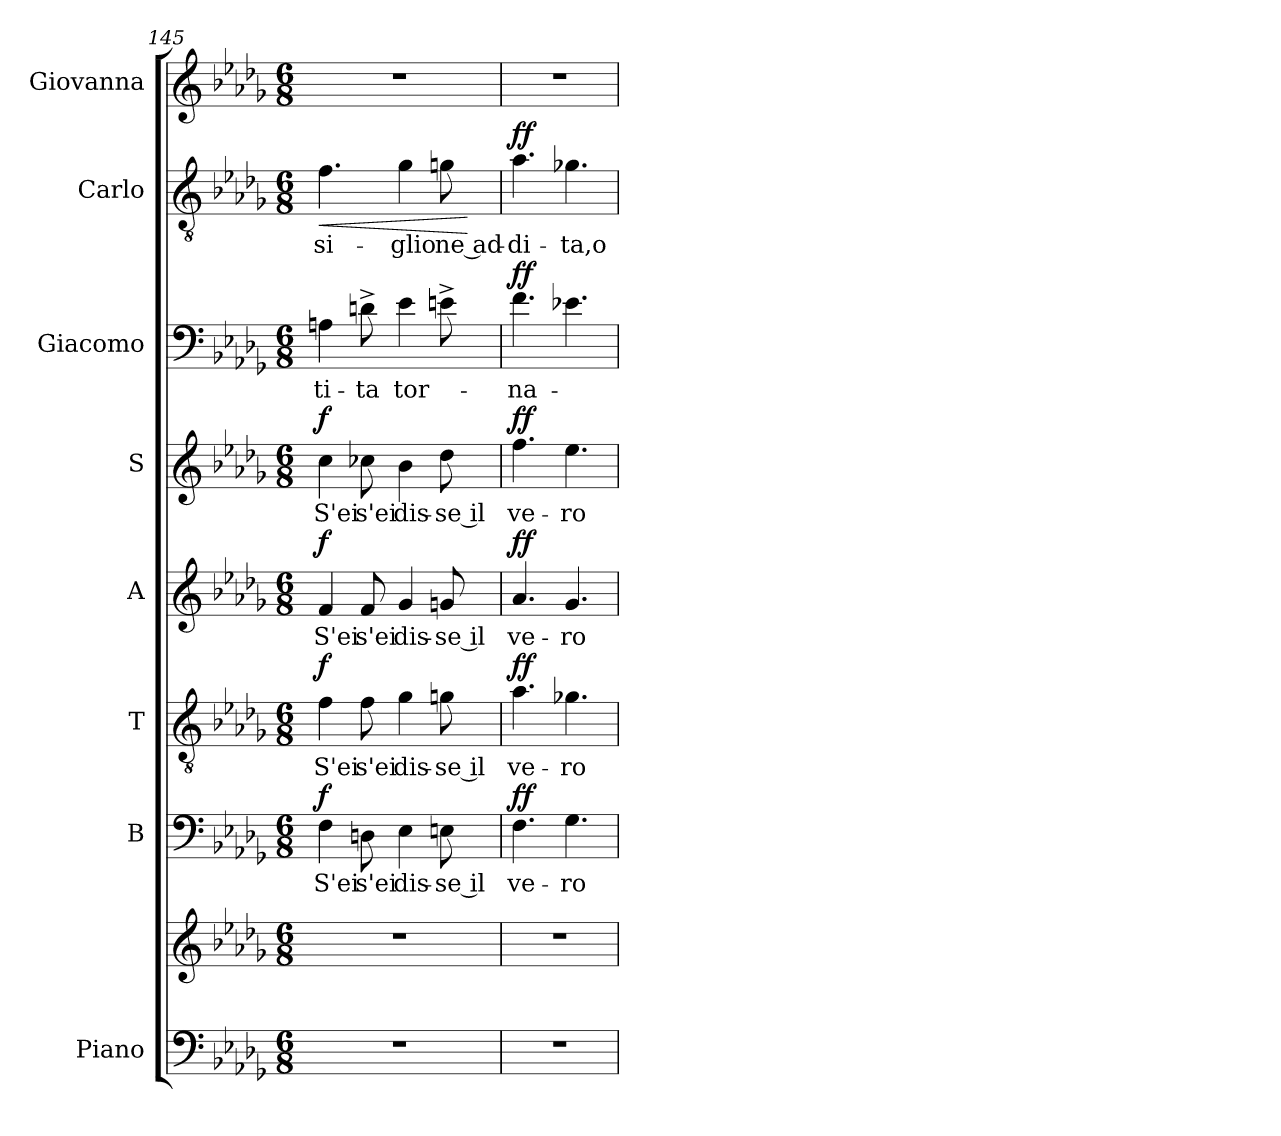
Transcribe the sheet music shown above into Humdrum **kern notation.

**kern	**kern	**kern	**text	**dynam	**kern	**text	**dynam	**kern	**text	**dynam	**kern	**text	**dynam	**kern	**text	**dynam	**kern	**text	**dynam	**kern
*part8	*part8	*part7	*part7	*part7	*part6	*part6	*part6	*part5	*part5	*part5	*part4	*part4	*part4	*part3	*part3	*part3	*part2	*part2	*part2	*part1
*staff9	*staff8	*staff7	*staff7	*staff7	*staff6	*staff6	*staff6	*staff5	*staff5	*staff5	*staff4	*staff4	*staff4	*staff3	*staff3	*staff3	*staff2	*staff2	*staff2	*staff1
*I"Piano	*	*I"B	*	*	*I"T	*	*	*I"A	*	*	*I"S	*	*	*I"Giacomo	*	*	*I"Carlo	*	*	*I"Giovanna
*I'Pno	*	*I'B	*	*	*I'T	*	*	*I'A	*	*	*I'S	*	*	*	*	*	*	*	*	*
!!LO:PB:g=z
*clefF4	*clefG2	*clefF4	*	*	*clefGv2	*	*	*clefG2	*	*	*clefG2	*	*	*clefF4	*	*	*clefGv2	*	*	*clefG2
*k[b-e-a-d-g-]	*k[b-e-a-d-g-]	*k[b-e-a-d-g-]	*	*	*k[b-e-a-d-g-]	*	*	*k[b-e-a-d-g-]	*	*	*k[b-e-a-d-g-]	*	*	*k[b-e-a-d-g-]	*	*	*k[b-e-a-d-g-]	*	*	*k[b-e-a-d-g-]
*M6/8	*M6/8	*M6/8	*	*	*M6/8	*	*	*M6/8	*	*	*M6/8	*	*	*M6/8	*	*	*M6/8	*	*	*M6/8
=145	=145	=145	=145	=145	=145	=145	=145	=145	=145	=145	=145	=145	=145	=145	=145	=145	=145	=145	=145	=145
!	!	!	!LO:LY:b	!LO:DY:a	!	!LO:LY:b	!LO:DY:a	!	!LO:LY:b	!LO:DY:a	!	!LO:LY:b	!LO:DY:a	!	!LO:LY:b	!	!	!LO:LY:b	!LO:HP:b	!
2.r	2.r	4F\	S'ei	f	4f\	S'ei	f	4f/	S'ei	f	4cc\	S'ei	f	4An\	-ti-	.	4.f\	-si-	<	2.r
!	!	!	!LO:LY:b	!	!	!LO:LY:b	!	!	!LO:LY:b	!	!	!LO:LY:b	!	!	!LO:LY:b	!	!	!	!	!
.	.	8Dn\	s'ei	.	8f\	s'ei	.	8f/	s'ei	.	8cc-X\	s'ei	.	8dn^\	-ta	.	.	.	.	.
!	!	!	!LO:LY:b	!	!	!LO:LY:b	!	!	!LO:LY:b	!	!	!LO:LY:b	!	!	!LO:LY:b	!	!	!LO:LY:b	!	!
.	.	4E-\	dis-	.	4g-\	dis-	.	4g-/	dis-	.	4b-\	dis-	.	4e-\	tor-	.	4g-\	-glio	.	.
!	!	!	!LO:LY:b	!	!	!LO:LY:b	!	!	!LO:LY:b	!	!	!LO:LY:b	!	!	!	!	!	!LO:LY:b	!	!
.	.	8En\	-se il	.	8gn\	-se il	.	8gn/	-se il	.	8dd-\	-se il	.	8en^\	.	.	8gn\	ne ad-	.	.
.	.	.	.	.	.	.	.	.	.	.	.	.	.	.	.	.	.	.	[	.
=146	=146	=146	=146	=146	=146	=146	=146	=146	=146	=146	=146	=146	=146	=146	=146	=146	=146	=146	=146	=146
!	!	!	!LO:LY:b	!LO:DY:a	!	!LO:LY:b	!LO:DY:a	!	!LO:LY:b	!LO:DY:a	!	!LO:LY:b	!LO:DY:a	!	!LO:LY:b	!LO:DY:a	!	!LO:LY:b	!LO:DY:a	!
2.r	2.r	4.F\	ve-	ff	4.a-\	ve-	ff	4.a-/	ve-	ff	4.ff\	ve-	ff	4.f\	-na-	ff	4.a-\	-di-	ff	2.r
!	!	!	!LO:LY:b	!	!	!LO:LY:b	!	!	!LO:LY:b	!	!	!LO:LY:b	!	!	!	!	!	!LO:LY:b	!	!
.	.	4.G-\	-ro	.	4.g-X\	-ro	.	4.g-/	-ro	.	4.ee-\	-ro	.	4.e-X\	.	.	4.g-X\	-ta,o	.	.
=	=	=	=	=	=	=	=	=	=	=	=	=	=	=	=	=	=	=	=	=
*-	*-	*-	*-	*-	*-	*-	*-	*-	*-	*-	*-	*-	*-	*-	*-	*-	*-	*-	*-	*-
